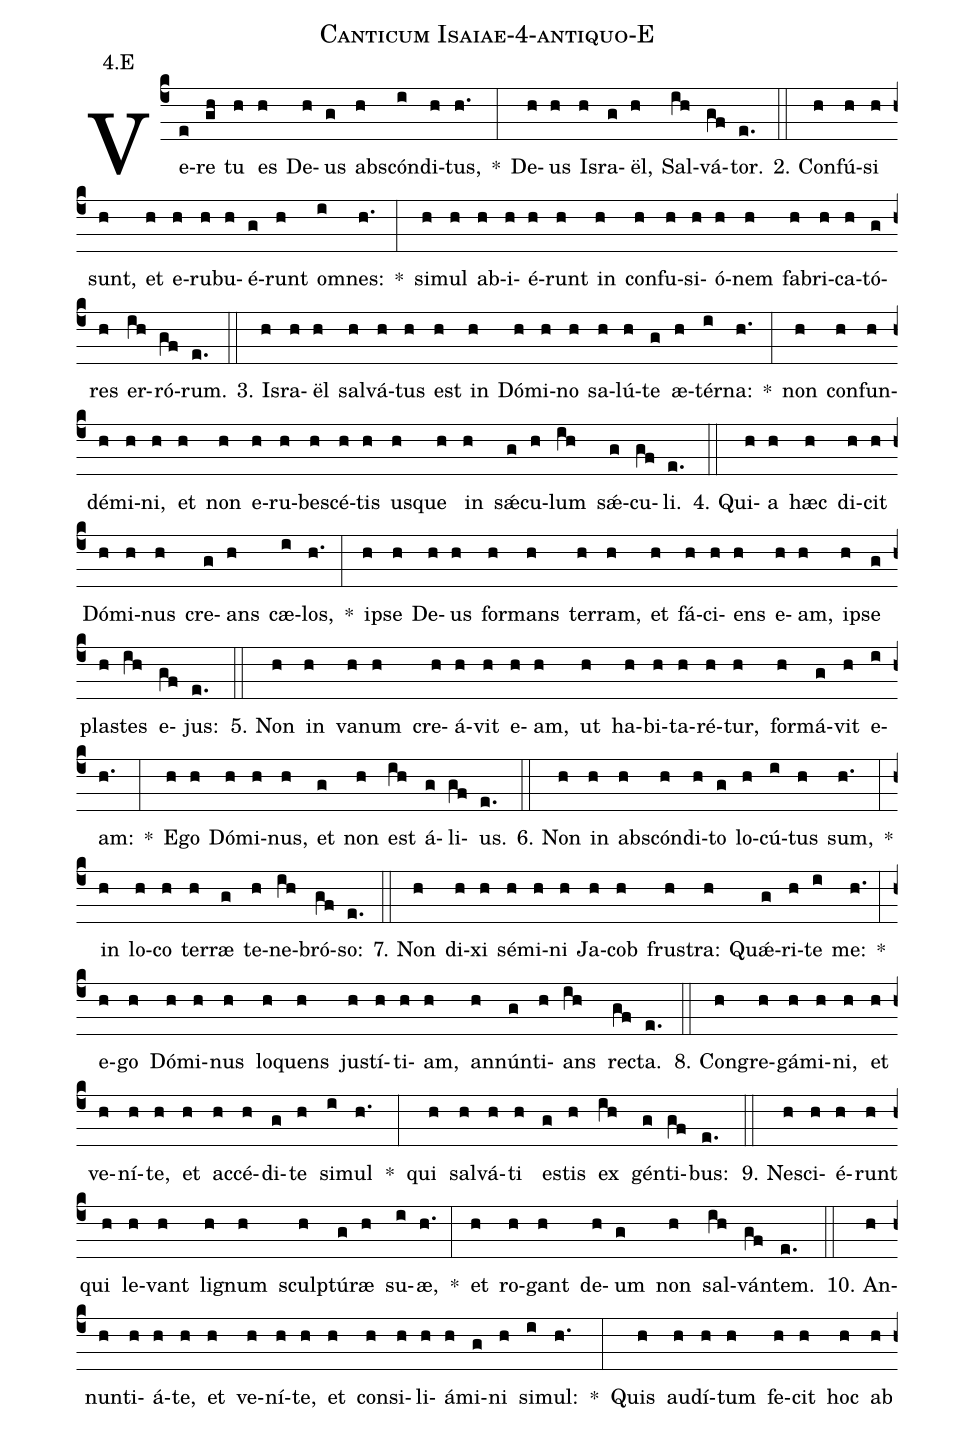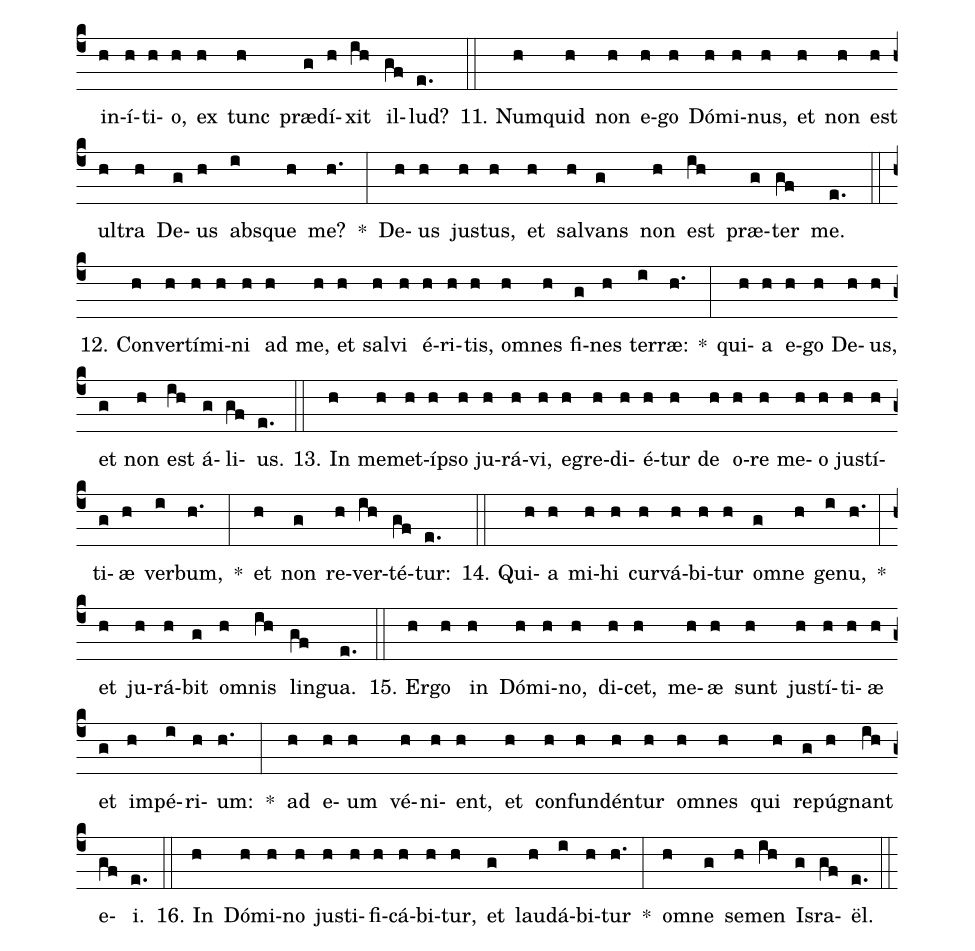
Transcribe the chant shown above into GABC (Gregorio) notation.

name: Canticum Isaiae-4-antiquo-E;
annotation: 4.E;
%%
(c4)Ve(e)re(gh) tu(h) es(h) De(h)us(g) abs(h)cón(i)di(h)tus,(h.) *(:) De(h)us(h) Is(h)ra(g)ël,(h) Sal(ih)vá(gf)tor.(e.) (::)
2. Con(h)fú(h)si(h) sunt,(h) et(h) e(h)ru(h)bu(h)é(g)runt(h) om(i)nes:(h.) *(:) si(h)mul(h) ab(h)i(h)é(h)runt(h) in(h) con(h)fu(h)si(h)ó(h)nem(h) fa(h)bri(h)ca(h)tó(g)res(h) er(ih)ró(gf)rum.(e.) (::)
3. Is(h)ra(h)ël(h) sal(h)vá(h)tus(h) est(h) in(h) Dó(h)mi(h)no(h) sa(h)lú(h)te(g) æ(h)tér(i)na:(h.) *(:) non(h) con(h)fun(h)dé(h)mi(h)ni,(h) et(h) non(h) e(h)ru(h)be(h)scé(h)tis(h) us(h)que(h) in(h) sǽ(g)cu(h)lum(ih) sǽ(g)cu(gf)li.(e.) (::)
4. Qui(h)a(h) hæc(h) di(h)cit(h) Dó(h)mi(h)nus(h) cre(g)ans(h) cæ(i)los,(h.) *(:) ip(h)se(h) De(h)us(h) for(h)mans(h) ter(h)ram,(h) et(h) fá(h)ci(h)ens(h) e(h)am,(h) ip(h)se(g) plas(h)tes(ih) e(gf)jus:(e.) (::)
5. Non(h) in(h) va(h)num(h) cre(h)á(h)vit(h) e(h)am,(h) ut(h) ha(h)bi(h)ta(h)ré(h)tur,(h) for(h)má(g)vit(h) e(i)am:(h.) *(:) E(h)go(h) Dó(h)mi(h)nus,(h) et(g) non(h) est(ih) á(g)li(gf)us.(e.) (::)
6. Non(h) in(h) abs(h)cón(h)di(h)to(g) lo(h)cú(i)tus(h) sum,(h.) *(:) in(h) lo(h)co(h) ter(h)ræ(g) te(h)ne(ih)bró(gf)so:(e.) (::)
7. Non(h) di(h)xi(h) sé(h)mi(h)ni(h) Ja(h)cob(h) frus(h)tra:(h) Quǽ(g)ri(h)te(i) me:(h.) *(:) e(h)go(h) Dó(h)mi(h)nus(h) lo(h)quens(h) jus(h)tí(h)ti(h)am,(h) an(h)nún(g)ti(h)ans(ih) rec(gf)ta.(e.) (::)
8. Con(h)gre(h)gá(h)mi(h)ni,(h) et(h) ve(h)ní(h)te,(h) et(h) ac(h)cé(h)di(g)te(h) si(i)mul(h.) *(:) qui(h) sal(h)vá(h)ti(h) es(g)tis(h) ex(ih) gén(g)ti(gf)bus:(e.) (::)
9. Ne(h)sci(h)é(h)runt(h) qui(h) le(h)vant(h) li(h)gnum(h) sculp(h)tú(g)ræ(h) su(i)æ,(h.) *(:) et(h) ro(h)gant(h) de(h)um(g) non(h) sal(ih)ván(gf)tem.(e.) (::)
10. An(h)nun(h)ti(h)á(h)te,(h) et(h) ve(h)ní(h)te,(h) et(h) con(h)si(h)li(h)á(h)mi(g)ni(h) si(i)mul:(h.) *(:) Quis(h) au(h)dí(h)tum(h) fe(h)cit(h) hoc(h) ab(h) in(h)í(h)ti(h)o,(h) ex(h) tunc(h) præ(g)dí(h)xit(ih) il(gf)lud?(e.) (::)
11. Num(h)quid(h) non(h) e(h)go(h) Dó(h)mi(h)nus,(h) et(h) non(h) est(h) ul(h)tra(h) De(g)us(h) abs(i)que(h) me?(h.) *(:) De(h)us(h) jus(h)tus,(h) et(h) sal(h)vans(g) non(h) est(ih) præ(g)ter(gf) me.(e.) (::)
12. Con(h)ver(h)tí(h)mi(h)ni(h) ad(h) me,(h) et(h) sal(h)vi(h) é(h)ri(h)tis,(h) om(h)nes(h) fi(g)nes(h) ter(i)ræ:(h.) *(:) qui(h)a(h) e(h)go(h) De(h)us,(h) et(g) non(h) est(ih) á(g)li(gf)us.(e.) (::)
13. In(h) me(h)met(h)íp(h)so(h) ju(h)rá(h)vi,(h) e(h)gre(h)di(h)é(h)tur(h) de(h) o(h)re(h) me(h)o(h) jus(h)tí(h)ti(g)æ(h) ver(i)bum,(h.) *(:) et(h) non(g) re(h)ver(ih)té(gf)tur:(e.) (::)
14. Qui(h)a(h) mi(h)hi(h) cur(h)vá(h)bi(h)tur(h) om(g)ne(h) ge(i)nu,(h.) *(:) et(h) ju(h)rá(h)bit(g) om(h)nis(ih) lin(gf)gua.(e.) (::)
15. Er(h)go(h) in(h) Dó(h)mi(h)no,(h) di(h)cet,(h) me(h)æ(h) sunt(h) jus(h)tí(h)ti(h)æ(h) et(g) im(h)pé(i)ri(h)um:(h.) *(:) ad(h) e(h)um(h) vé(h)ni(h)ent,(h) et(h) con(h)fun(h)dén(h)tur(h) om(h)nes(h) qui(h) re(g)pú(h)gnant(ih) e(gf)i.(e.) (::)
16. In(h) Dó(h)mi(h)no(h) jus(h)ti(h)fi(h)cá(h)bi(h)tur,(h) et(g) lau(h)dá(i)bi(h)tur(h.) *(:) om(h)ne(g) se(h)men(ih) Is(g)ra(gf)ël.(e.) (::)
